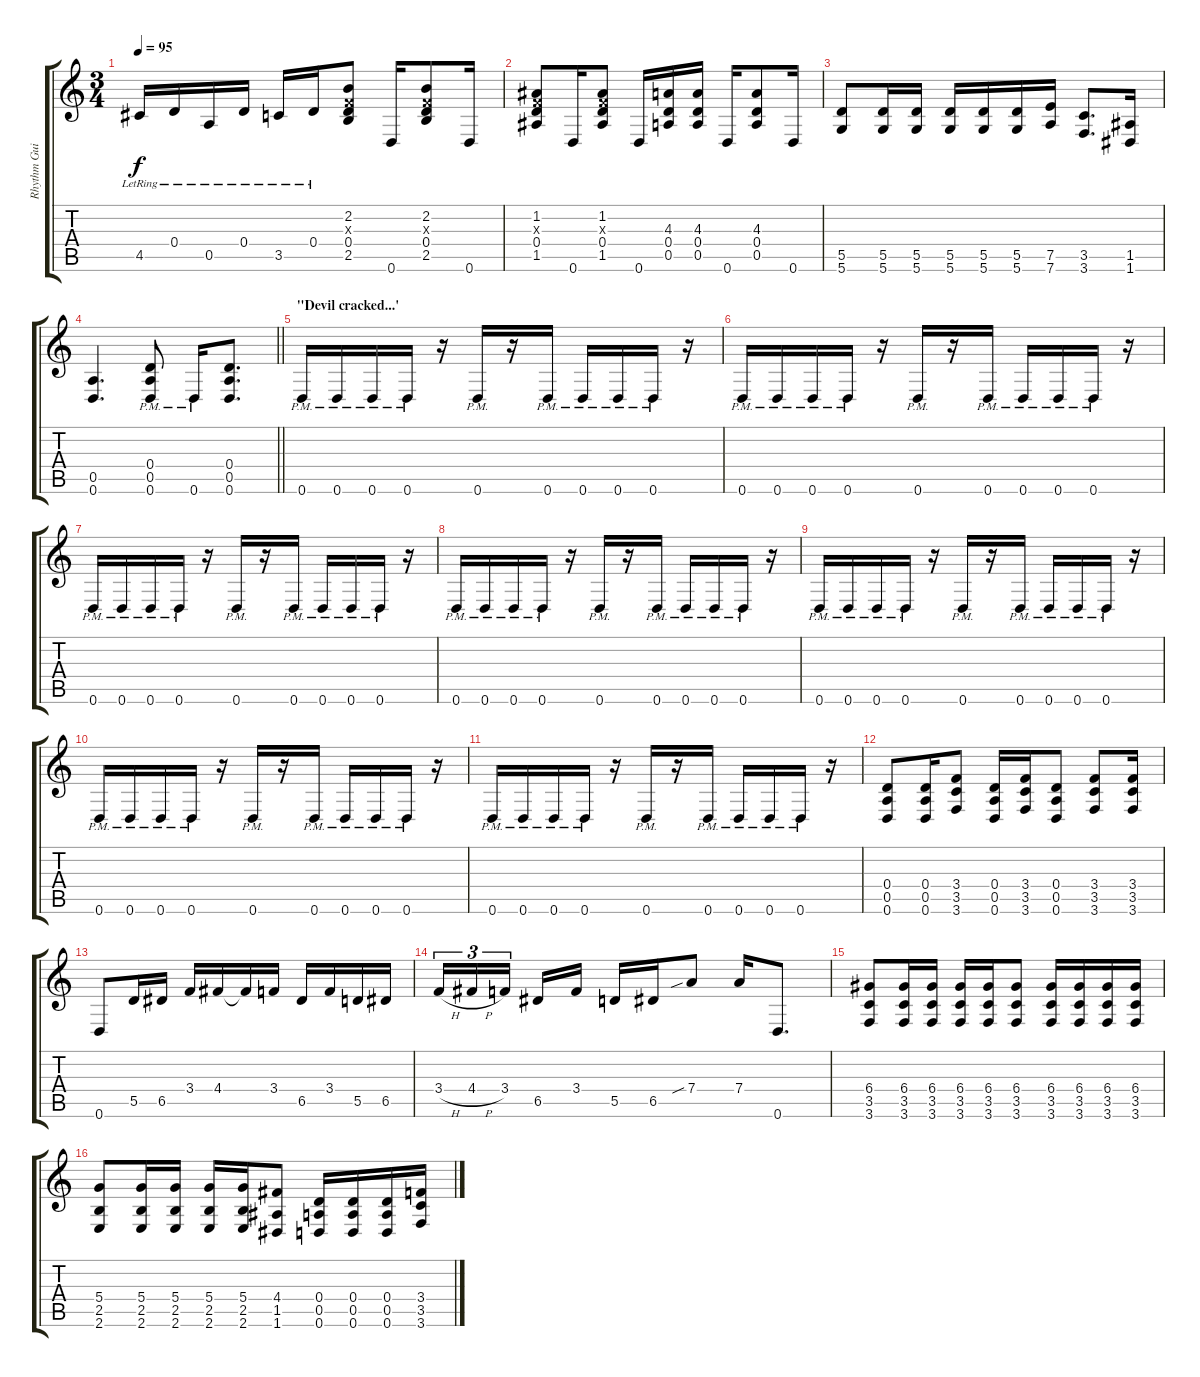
\track ("Rhythm Guitar 2" "Rhythm Gui") {instrument distortionguitar}
\staff {score tabs}
\tuning (E4 A3 F3 D3 A2 D2) {hide}
\ts (3 4)
\tempo 95
\clef g2
\ks c
4.5{lr}.16{dy f} 0.4{lr}.16 0.5{lr}.16 0.4{lr}.16 3.5{lr}.16 0.4{lr}.16 (2.2 0.3{x} 0.4 2.5).8 0.6.16 (2.2 0.3{x} 0.4 2.5).8 0.6.16 |
(1.2 0.3{x} 0.4 1.5).8 0.6.16 (1.2 0.3{x} 0.4 1.5).8 0.6.16 (4.3 0.4 0.5).16 (4.3 0.4 0.5).16 0.6.16 (4.3 0.4 0.5).8 0.6.16 |
(5.5 5.6).8 (5.5 5.6).16 (5.5 5.6).16 (5.5 5.6).16 (5.5 5.6).16 (5.5 5.6).16 (7.5 7.6).16 (3.5 3.6).8{d} (1.5 1.6).16 |
\barLineRight lightlight
(0.5 0.6).4{d} (0.4{pm} 0.5{pm} 0.6{pm}).8 0.6{pm}.16 (0.4 0.5 0.6).8{d} |
\section ("" "\"Devil cracked...'")
0.6{pm}.16 0.6{pm}.16 0.6{pm}.16 0.6{pm}.16 r.16 0.6{pm}.16 r.16 0.6{pm}.16 0.6{pm}.16 0.6{pm}.16 0.6{pm}.16 r.16 |
0.6{pm}.16 0.6{pm}.16 0.6{pm}.16 0.6{pm}.16 r.16 0.6{pm}.16 r.16 0.6{pm}.16 0.6{pm}.16 0.6{pm}.16 0.6{pm}.16 r.16 |
0.6{pm}.16 0.6{pm}.16 0.6{pm}.16 0.6{pm}.16 r.16 0.6{pm}.16 r.16 0.6{pm}.16 0.6{pm}.16 0.6{pm}.16 0.6{pm}.16 r.16 |
0.6{pm}.16 0.6{pm}.16 0.6{pm}.16 0.6{pm}.16 r.16 0.6{pm}.16 r.16 0.6{pm}.16 0.6{pm}.16 0.6{pm}.16 0.6{pm}.16 r.16 |
0.6{pm}.16 0.6{pm}.16 0.6{pm}.16 0.6{pm}.16 r.16 0.6{pm}.16 r.16 0.6{pm}.16 0.6{pm}.16 0.6{pm}.16 0.6{pm}.16 r.16 |
0.6{pm}.16 0.6{pm}.16 0.6{pm}.16 0.6{pm}.16 r.16 0.6{pm}.16 r.16 0.6{pm}.16 0.6{pm}.16 0.6{pm}.16 0.6{pm}.16 r.16 |
0.6{pm}.16 0.6{pm}.16 0.6{pm}.16 0.6{pm}.16 r.16 0.6{pm}.16 r.16 0.6{pm}.16 0.6{pm}.16 0.6{pm}.16 0.6{pm}.16 r.16 |
(0.4 0.5 0.6).8 (0.4 0.5 0.6).16 (3.4 3.5 3.6).8 (0.4 0.5 0.6).16 (3.4 3.5 3.6).16 (0.4 0.5 0.6).8 (3.4 3.5 3.6).8 (3.4 3.5 3.6).16 |
0.6.8 5.5.16 6.5.16 3.4.16 4.4.16 4.4{t}.16 3.4.16 6.5.16 3.4.16 5.5.16 6.5.16 |
3.4{h}.16{tu (3 2)} 4.4{h}.16{tu (3 2)} 3.4.16{tu (3 2) beam splitsecondary} 6.5.16 3.4.16 5.5.16 6.5.16 7.4{sib}.8 7.4.16 0.6.8{d} |
(6.4 3.5 3.6).8 (6.4 3.5 3.6).16 (6.4 3.5 3.6).16 (6.4 3.5 3.6).16 (6.4 3.5 3.6).16 (6.4 3.5 3.6).8 (6.4 3.5 3.6).16 (6.4 3.5 3.6).16 (6.4 3.5 3.6).16 (6.4 3.5 3.6).16 |
(5.4 2.5 2.6).8 (5.4 2.5 2.6).16 (5.4 2.5 2.6).16 (5.4 2.5 2.6).16 (5.4 2.5 2.6).16 (4.4 1.5 1.6).8 (0.4 0.5 0.6).16 (0.4 0.5 0.6).16 (0.4 0.5 0.6).16 (3.4 3.5 3.6).16
